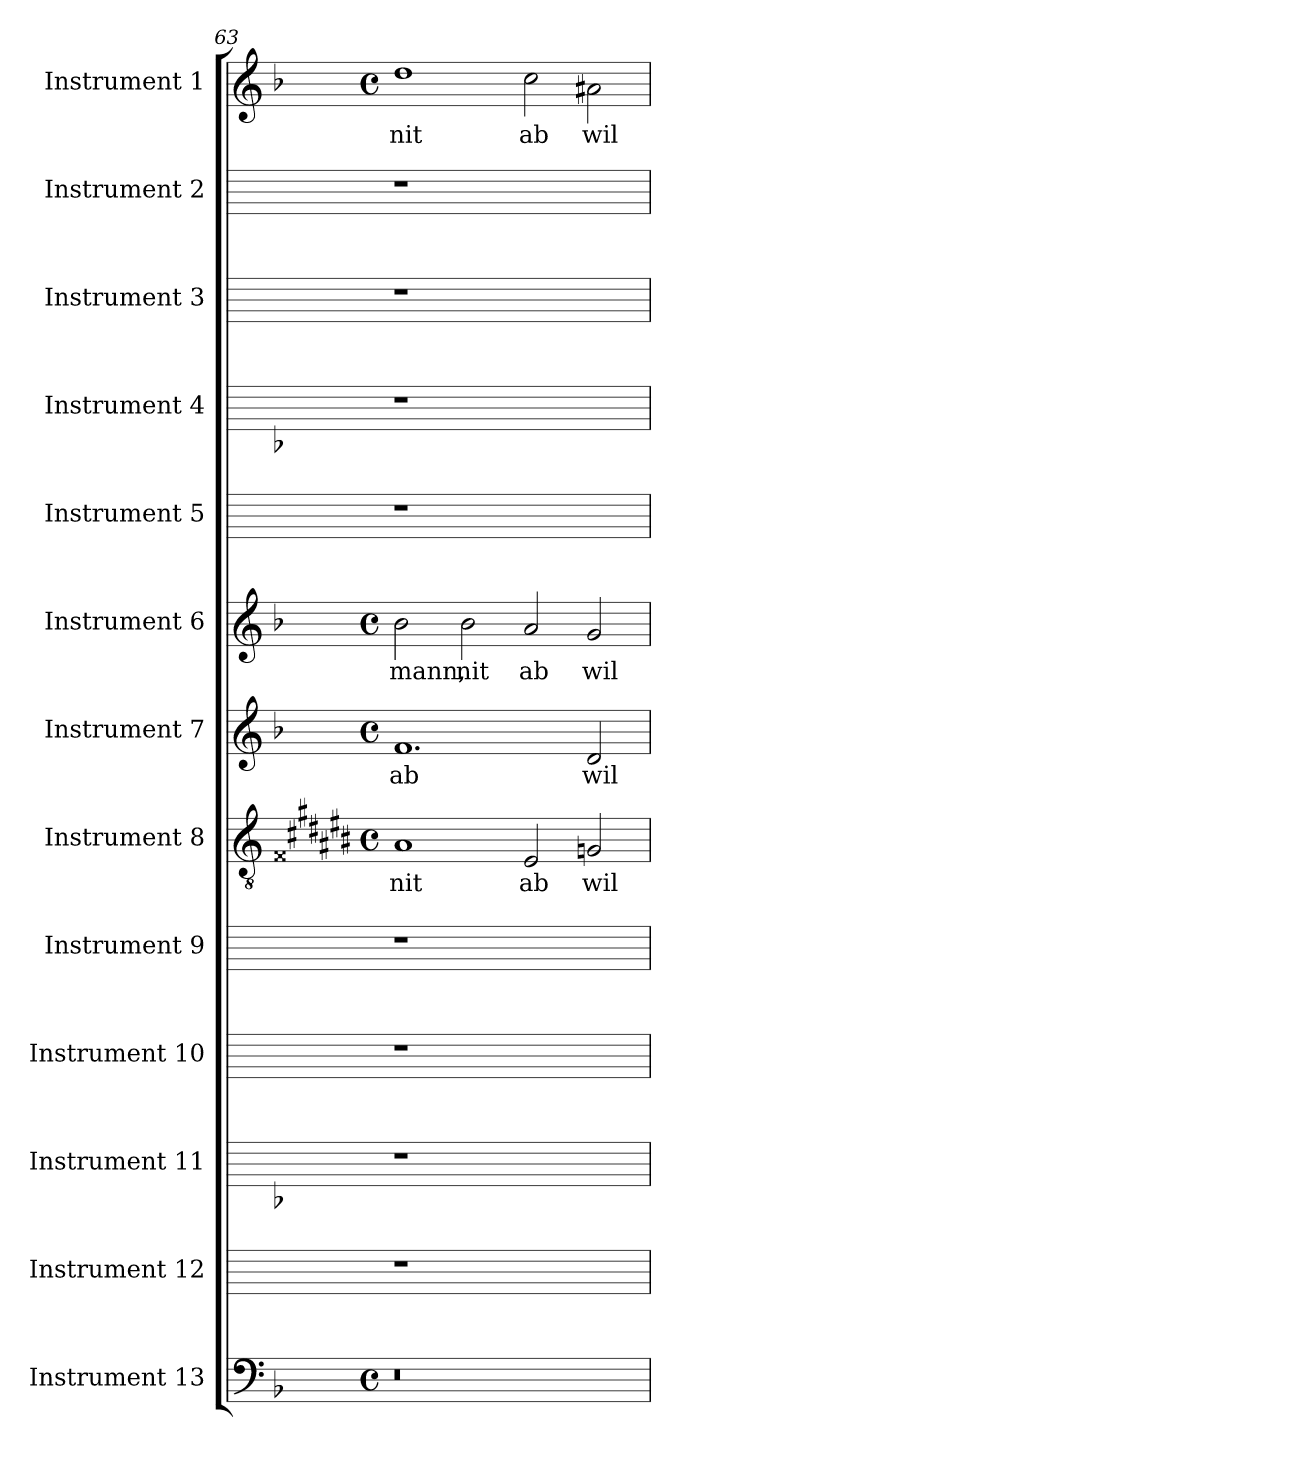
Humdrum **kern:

**kern	**kern	**kern	**kern	**kern	**kern	**text	**kern	**text	**kern	**text	**kern	**kern	**kern	**kern	**kern	**text
*part13	*part12	*part11	*part10	*part9	*part8	*part8	*part7	*part7	*part6	*part6	*part5	*part4	*part3	*part2	*part1	*part1
*staff13	*staff12	*staff11	*staff10	*staff9	*staff8	*staff8	*staff7	*staff7	*staff6	*staff6	*staff5	*staff4	*staff3	*staff2	*staff1	*staff1
*I"Instrument 13	*I"Instrument 12	*I"Instrument 11	*I"Instrument 10	*I"Instrument 9	*I"Instrument 8	*	*I"Instrument 7	*	*I"Instrument 6	*	*I"Instrument 5	*I"Instrument 4	*I"Instrument 3	*I"Instrument 2	*I"Instrument 1	*
*clefF4	*	*	*	*	*clefGv2	*	*clefG2	*	*clefG2	*	*	*	*	*	*clefG2	*
*ITrd-3c-5	*ITrd-2c-3	*ITrd1c2	*ITrd-2c-3	*ITrd-2c-3	*ITrd-2c-3	*	*ITrd-3c-5	*	*	*	*ITrd-2c-3	*ITrd1c2	*ITrd-2c-3	*ITrd-2c-3	*ITrd1c2	*
*k[b-e-]	*	*k[b-e-a-]	*	*	*k[f##c#g#d#a#e#b#]	*	*k[b-e-]	*	*k[b-]	*	*	*k[b-e-a-]	*	*	*k[b-e-a-]	*
*B-:	*	*E-:	*	*	*G#:	*	*B-:	*	*F:	*	*	*E-:	*	*	*E-:	*
*M4/4	*	*	*	*	*M4/4	*	*M4/4	*	*M4/4	*	*	*	*	*	*M4/4	*
*met(c)	*	*	*	*	*met(c)	*	*met(c)	*	*met(c)	*	*	*	*	*	*met(c)	*
=63	=63	=63	=63	=63	=63	=63	=63	=63	=63	=63	=63	=63	=63	=63	=63	=63
!	!	!	!	!	!	!LO:LY:b:cj	!	!LO:LY:b:cj	!	!LO:LY:b:cj	!	!	!	!	!	!LO:LY:b:cj
0r	1r	1r	1r	1r	1c#	nit	1.b-	ab	2b-\	mann,	1r	1r	1r	1r	1cc	nit
!	!	!	!	!	!	!	!	!	!	!LO:LY:b:cj	!	!	!	!	!	!
.	.	.	.	.	.	.	.	.	2b-\	nit	.	.	.	.	.	.
!	!	!	!	!	!	!LO:LY:b:cj	!	!	!	!LO:LY:b:cj	!	!	!	!	!	!LO:LY:b:cj
.	1ryy	1ryy	1ryy	1ryy	2G#/	ab	.	.	2a/	ab	1ryy	1ryy	1ryy	1ryy	2b-\	ab
!	!	!	!	!	!	!LO:LY:b:cj	!	!LO:LY:b:cj	!	!LO:LY:b:cj	!	!	!	!	!	!LO:LY:b:cj
.	.	.	.	.	2B-/	wil	2g/	wil	2g/	wil	.	.	.	.	2g#\	wil
=	=	=	=	=	=	=	=	=	=	=	=	=	=	=	=	=
*-	*-	*-	*-	*-	*-	*-	*-	*-	*-	*-	*-	*-	*-	*-	*-	*-
